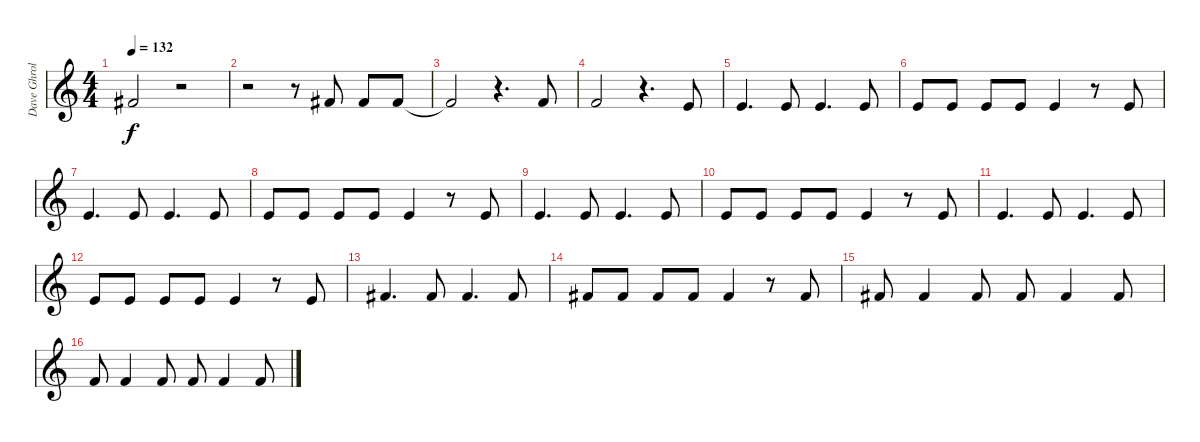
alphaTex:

\track ("Dave Ghrol (Vocals) (Staff 2)" "Dave Ghrol") {instrument electricgrandpiano}
\staff {score}
\tuning (E4 B3 G3 D3 A2 E2 B1) {hide}
\ts (4 4)
\tempo 132
\clef g2
\ks c
2.1{t}.2{dy f} r.2 |
r.2 r.8 2.1.8 2.1.8 2.1.8 |
2.1{t}.2 r.4{d} 1.1.8 |
1.1.2 r.4{d} 0.1.8 |
0.1.4{d} 0.1.8 0.1.4{d} 0.1.8 |
0.1.8 0.1.8 0.1.8 0.1.8 0.1.4 r.8 0.1.8 |
0.1.4{d} 0.1.8 0.1.4{d} 0.1.8 |
0.1.8 0.1.8 0.1.8 0.1.8 0.1.4 r.8 0.1.8 |
0.1.4{d} 0.1.8 0.1.4{d} 0.1.8 |
0.1.8 0.1.8 0.1.8 0.1.8 0.1.4 r.8 0.1.8 |
0.1.4{d} 0.1.8 0.1.4{d} 0.1.8 |
0.1.8 0.1.8 0.1.8 0.1.8 0.1.4 r.8 0.1.8 |
2.1.4{d} 2.1.8 2.1.4{d} 2.1.8 |
2.1.8 2.1.8 2.1.8 2.1.8 2.1.4 r.8 2.1.8 |
2.1.8 2.1.4 2.1.8 2.1.8 2.1.4 2.1.8 |
1.1.8 1.1.4 1.1.8 1.1.8 1.1.4 1.1.8
